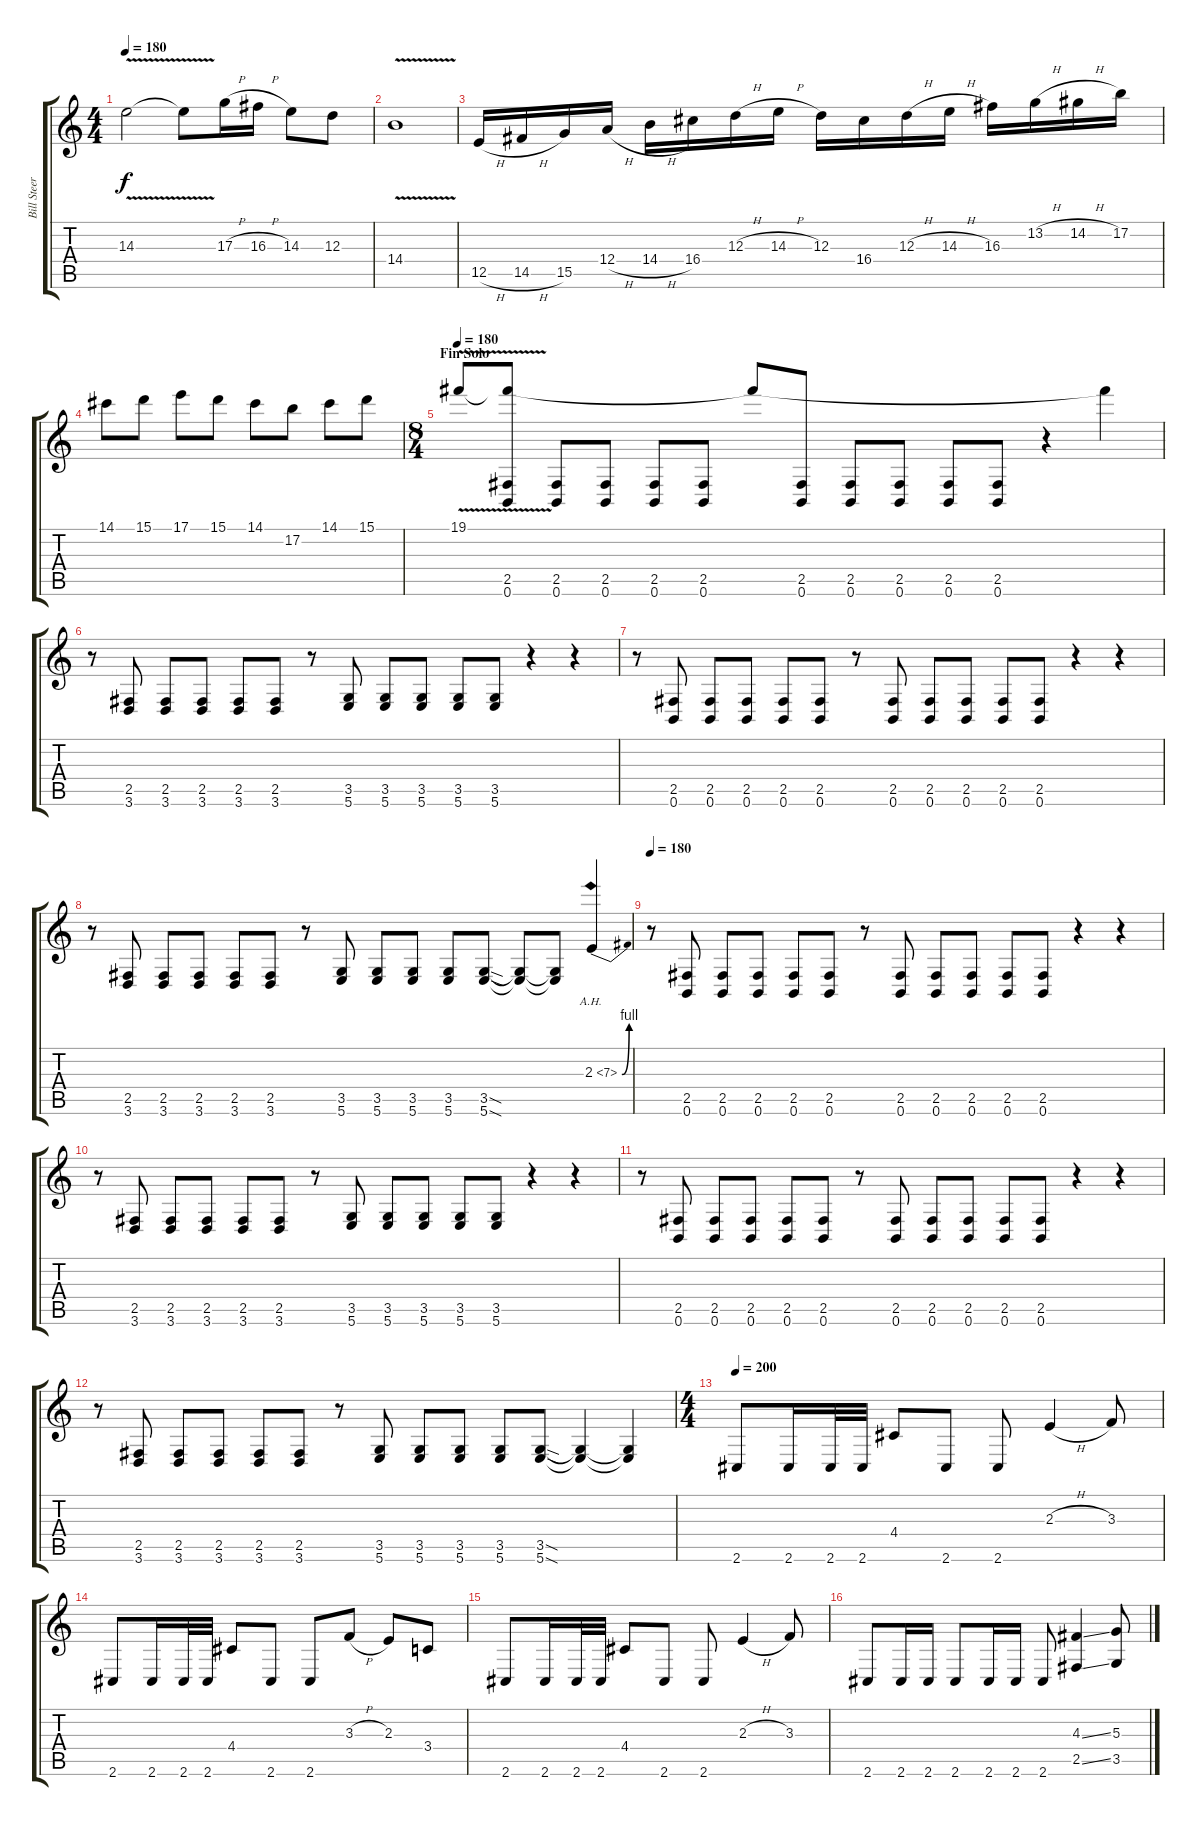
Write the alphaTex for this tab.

\track ("Bill Steer" "Bill Steer") {instrument distortionguitar}
\staff {score tabs}
\tuning (B3 Gb3 D3 A2 E2 B1) {hide}
\ts (4 4)
\tempo 180
\clef g2
\ks c
14.3{v}.2{dy f} 14.3{t}.8 17.3{h}.16 16.3{h}.16 14.3.8 12.3.8 |
14.4{v}.1 |
12.5{h}.16 14.5{h}.16 15.5.16 12.4{h}.16 14.4{h}.16 16.4.16 12.3{h}.16 14.3{h}.16 12.3.16 16.4.16 12.3{h}.16 14.3{h}.16 16.3.16 13.2{h}.16 14.2{h}.16 17.2.16 |
14.1.8 15.1.8 17.1.8 15.1.8 14.1.8 17.2.8 14.1.8 15.1.8 |
\ts (8 4)
\section ("" "Fin Solo")
\tempo 180
19.1{v}.8{volume 14 balance 16} (19.1{t} 2.5 0.6).8 (2.5 0.6).8 (2.5 0.6).8 (2.5 0.6).8 (2.5 0.6).8 19.1{t}.8 (2.5 0.6).8 (2.5 0.6).8 (2.5 0.6).8 (2.5 0.6).8 (2.5 0.6).8 r.4 19.1{t}.4 |
r.8 (2.5 3.6).8 (2.5 3.6).8 (2.5 3.6).8 (2.5 3.6).8 (2.5 3.6).8 r.8 (3.5 5.6).8 (3.5 5.6).8 (3.5 5.6).8 (3.5 5.6).8 (3.5 5.6).8 r.4 r.4 |
r.8 (2.5 0.6).8 (2.5 0.6).8 (2.5 0.6).8 (2.5 0.6).8 (2.5 0.6).8 r.8 (2.5 0.6).8 (2.5 0.6).8 (2.5 0.6).8 (2.5 0.6).8 (2.5 0.6).8 r.4 r.4 |
r.8 (2.5 3.6).8 (2.5 3.6).8 (2.5 3.6).8 (2.5 3.6).8 (2.5 3.6).8 r.8 (3.5 5.6).8 (3.5 5.6).8 (3.5 5.6).8 (3.5 5.6).8 (3.5{sod} 5.6{sod}).8 (3.5{t} 5.6{t}).8 (3.5{t} 5.6{t}).8 2.3{be (bend 0 0 60 4) ah 5}.4 |
\tempo 180
r.8 (2.5 0.6).8 (2.5 0.6).8 (2.5 0.6).8 (2.5 0.6).8 (2.5 0.6).8 r.8 (2.5 0.6).8 (2.5 0.6).8 (2.5 0.6).8 (2.5 0.6).8 (2.5 0.6).8 r.4 r.4 |
r.8 (2.5 3.6).8 (2.5 3.6).8 (2.5 3.6).8 (2.5 3.6).8 (2.5 3.6).8 r.8 (3.5 5.6).8 (3.5 5.6).8 (3.5 5.6).8 (3.5 5.6).8 (3.5 5.6).8 r.4 r.4 |
r.8 (2.5 0.6).8 (2.5 0.6).8 (2.5 0.6).8 (2.5 0.6).8 (2.5 0.6).8 r.8 (2.5 0.6).8 (2.5 0.6).8 (2.5 0.6).8 (2.5 0.6).8 (2.5 0.6).8 r.4 r.4 |
r.8 (2.5 3.6).8 (2.5 3.6).8 (2.5 3.6).8 (2.5 3.6).8 (2.5 3.6).8 r.8 (3.5 5.6).8 (3.5 5.6).8 (3.5 5.6).8 (3.5 5.6).8 (3.5{sod} 5.6{sod}).8 (3.5{t} 5.6{t}).4 (3.5{t} 5.6{t}).4 |
\ts (4 4)
\tempo 200
2.6.8 2.6.16 2.6.32 2.6.32 4.4.8 2.6.8 2.6.8 2.3{h}.4 3.3.8 |
2.6.8 2.6.16 2.6.32 2.6.32 4.4.8 2.6.8 2.6.8 3.3{h}.8 2.3.8 3.4.8 |
2.6.8 2.6.16 2.6.32 2.6.32 4.4.8 2.6.8 2.6.8 2.3{h}.4 3.3.8 |
2.6.8 2.6.16 2.6.16 2.6.8 2.6.16 2.6.16 2.6.8 (4.3{ss} 2.5{ss}).4 (5.3 3.5).8
